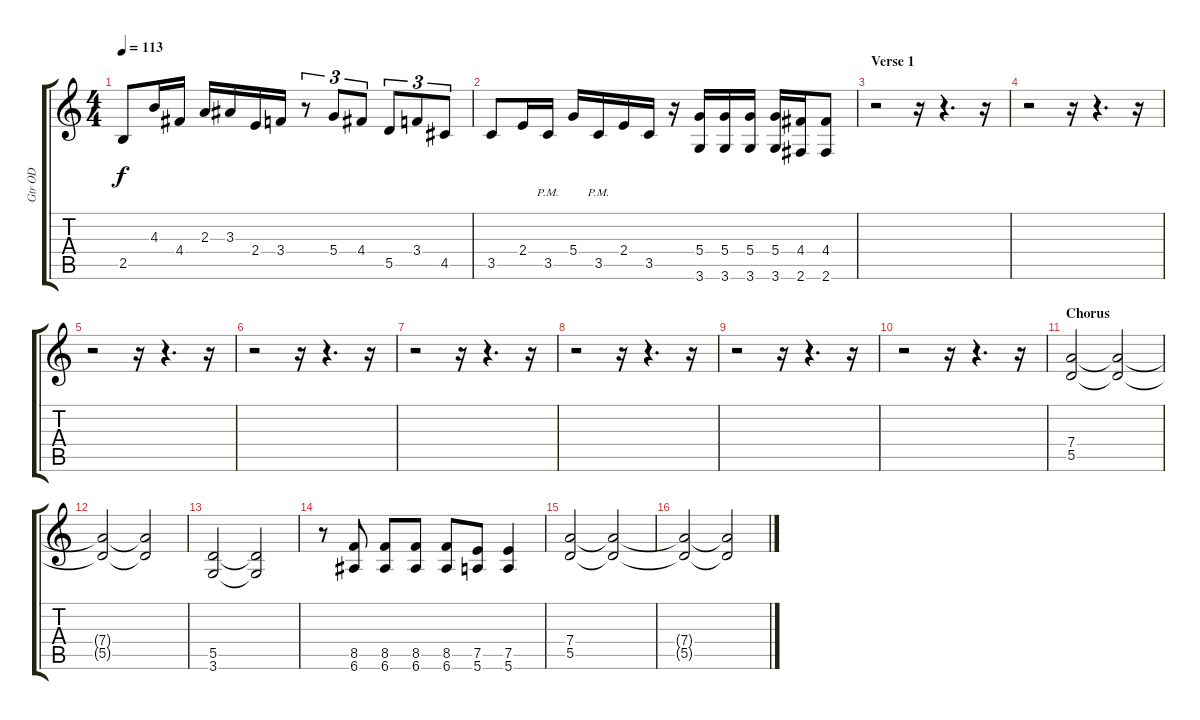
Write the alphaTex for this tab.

\track ("Gtr OD" "Gtr OD") {instrument overdrivenguitar}
\staff {score tabs}
\tuning (E4 B3 G3 D3 A2 E2) {hide}
\ts (4 4)
\tempo 113
\clef g2
\ks c
2.5.8{dy f} 4.3.16 4.4.16 2.3.16 3.3.16 2.4.16 3.4.16 r.8{tu (3 2)} 5.4.8{tu (3 2)} 4.4.8{tu (3 2)} 5.5.8{tu (3 2)} 3.4.8{tu (3 2)} 4.5.8{tu (3 2)} |
3.5.8 2.4.16 3.5{pm}.16 5.4.16 3.5{pm}.16 2.4.16 3.5.16 r.16 (5.4 3.6).16 (5.4 3.6).16 (5.4 3.6).16 (5.4 3.6).16 (4.4 2.6).16 (4.4 2.6).8 |
\section ("" "Verse 1")
r.2 r.16 r.4{d} r.16 |
r.2 r.16 r.4{d} r.16 |
r.2 r.16 r.4{d} r.16 |
r.2 r.16 r.4{d} r.16 |
r.2 r.16 r.4{d} r.16 |
r.2 r.16 r.4{d} r.16 |
r.2 r.16 r.4{d} r.16 |
r.2 r.16 r.4{d} r.16 |
\section ("" "Chorus")
(7.4 5.5).2 (7.4{t} 5.5{t}).2 |
(7.4{t} 5.5{t}).2 (7.4{t} 5.5{t}).2 |
(5.5 3.6).2 (5.5{t} 3.6{t}).2 |
r.8 (8.5 6.6).8 (8.5 6.6).8 (8.5 6.6).8 (8.5 6.6).8 (7.5 5.6).8 (7.5 5.6).4 |
(7.4 5.5).2 (7.4{t} 5.5{t}).2 |
(7.4{t} 5.5{t}).2 (7.4{t} 5.5{t}).2
